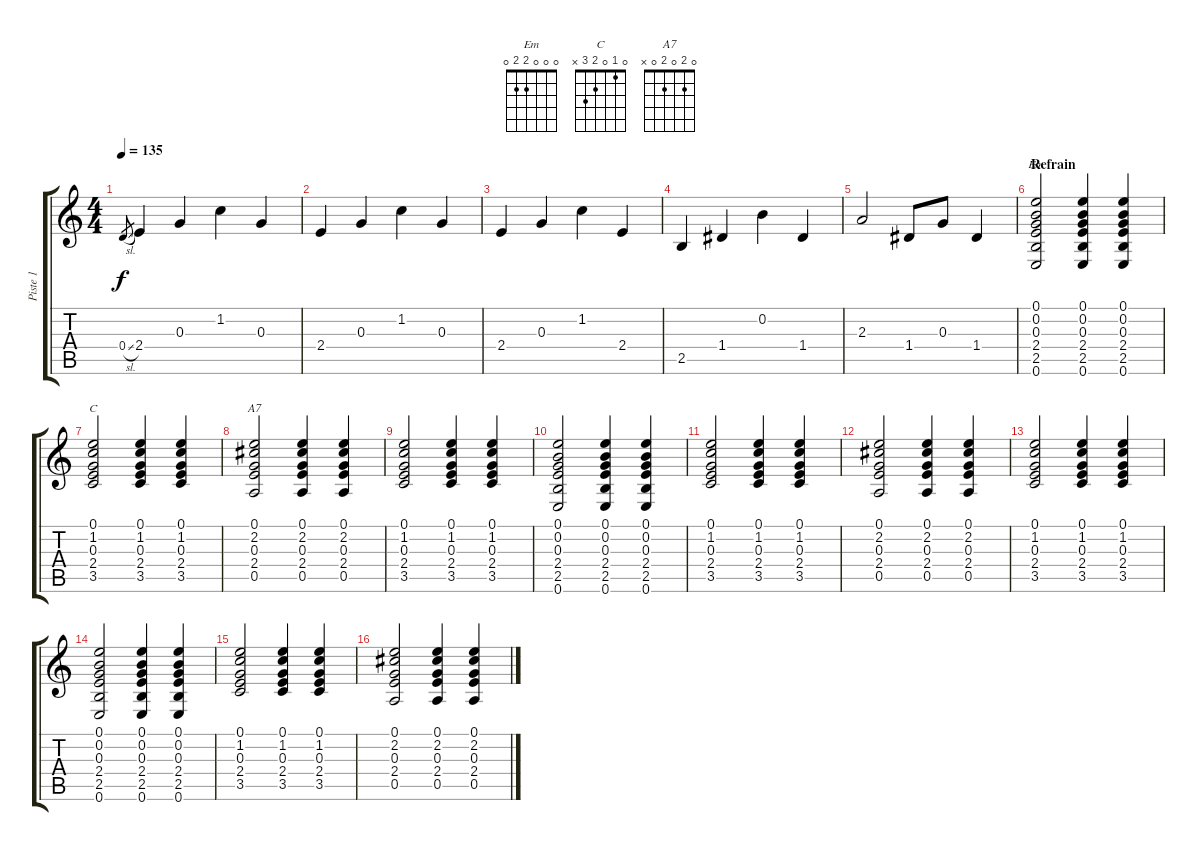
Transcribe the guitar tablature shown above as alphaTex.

\track ("Piste 1" "Piste 1") {instrument acousticguitarsteel}
\staff {score tabs}
\tuning (E4 B3 G3 D3 A2 E2) {hide}
\chord ("Em" 0 0 0 2 2 0)
\chord ("C" 0 1 0 2 3 x)
\chord ("A7" 0 2 0 2 0 x)
\ts (4 4)
\tempo 135
\clef g2
\ks c
0.4{sl}.8{gr dy f} 2.4.4 0.3.4 1.2.4 0.3.4 |
2.4.4 0.3.4 1.2.4 0.3.4 |
2.4.4 0.3.4 1.2.4 2.4.4 |
2.5.4 1.4.4 0.2.4 1.4.4 |
2.3.2 1.4.8 0.3.8 1.4.4 |
\section ("" "Refrain")
(0.1 0.2 0.3 2.4 2.5 0.6).2{ch "Em"} (0.1 0.2 0.3 2.4 2.5 0.6).4 (0.1 0.2 0.3 2.4 2.5 0.6).4 |
(0.1 1.2 0.3 2.4 3.5).2{ch "C"} (0.1 1.2 0.3 2.4 3.5).4 (0.1 1.2 0.3 2.4 3.5).4 |
(0.1 2.2 0.3 2.4 0.5).2{ch "A7"} (0.1 2.2 0.3 2.4 0.5).4 (0.1 2.2 0.3 2.4 0.5).4 |
(0.1 1.2 0.3 2.4 3.5).2 (0.1 1.2 0.3 2.4 3.5).4 (0.1 1.2 0.3 2.4 3.5).4 |
(0.1 0.2 0.3 2.4 2.5 0.6).2 (0.1 0.2 0.3 2.4 2.5 0.6).4 (0.1 0.2 0.3 2.4 2.5 0.6).4 |
(0.1 1.2 0.3 2.4 3.5).2 (0.1 1.2 0.3 2.4 3.5).4 (0.1 1.2 0.3 2.4 3.5).4 |
(0.1 2.2 0.3 2.4 0.5).2 (0.1 2.2 0.3 2.4 0.5).4 (0.1 2.2 0.3 2.4 0.5).4 |
(0.1 1.2 0.3 2.4 3.5).2 (0.1 1.2 0.3 2.4 3.5).4 (0.1 1.2 0.3 2.4 3.5).4 |
(0.1 0.2 0.3 2.4 2.5 0.6).2 (0.1 0.2 0.3 2.4 2.5 0.6).4 (0.1 0.2 0.3 2.4 2.5 0.6).4 |
(0.1 1.2 0.3 2.4 3.5).2 (0.1 1.2 0.3 2.4 3.5).4 (0.1 1.2 0.3 2.4 3.5).4 |
(0.1 2.2 0.3 2.4 0.5).2 (0.1 2.2 0.3 2.4 0.5).4 (0.1 2.2 0.3 2.4 0.5).4
